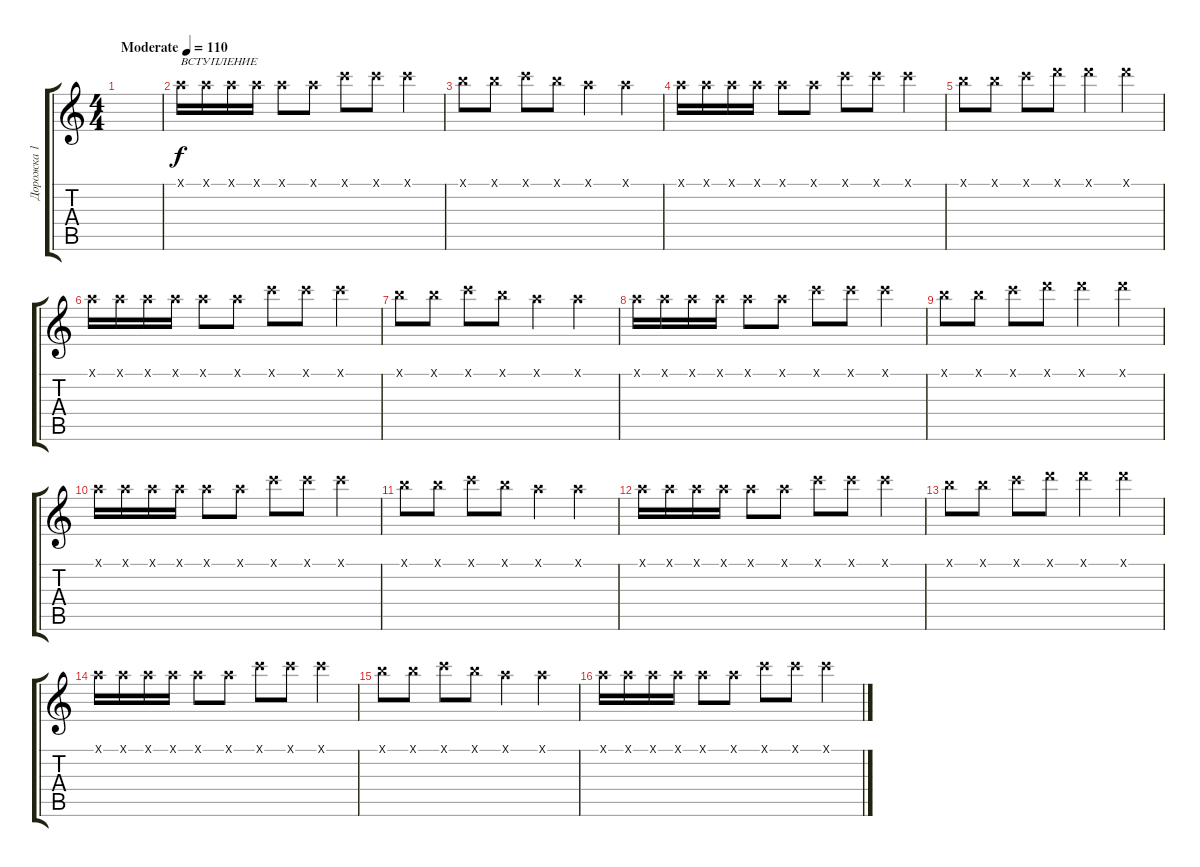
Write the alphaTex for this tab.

\track ("Дорожка 1" "Дорожка 1") {instrument acousticguitarsteel}
\staff {score tabs}
\tuning (E4 B3 G3 D3 A2 E2) {hide}
\ts (4 4)
\tempo (110 "Moderate")
\clef g2
\ks c
|
5.1{x}.16{txt "ВСТУПЛЕНИЕ"} 5.1{x}.16 5.1{x}.16 5.1{x}.16 5.1{x}.8 5.1{x}.8 8.1{x}.8 8.1{x}.8 8.1{x}.4 |
7.1{x}.8 7.1{x}.8 8.1{x}.8 7.1{x}.8 5.1{x}.4 5.1{x}.4 |
5.1{x}.16 5.1{x}.16 5.1{x}.16 5.1{x}.16 5.1{x}.8 5.1{x}.8 8.1{x}.8 8.1{x}.8 8.1{x}.4 |
7.1{x}.8 7.1{x}.8 8.1{x}.8 10.1{x}.8 10.1{x}.4 10.1{x}.4 |
5.1{x}.16 5.1{x}.16 5.1{x}.16 5.1{x}.16 5.1{x}.8 5.1{x}.8 8.1{x}.8 8.1{x}.8 8.1{x}.4 |
7.1{x}.8 7.1{x}.8 8.1{x}.8 7.1{x}.8 5.1{x}.4 5.1{x}.4 |
5.1{x}.16 5.1{x}.16 5.1{x}.16 5.1{x}.16 5.1{x}.8 5.1{x}.8 8.1{x}.8 8.1{x}.8 8.1{x}.4 |
7.1{x}.8 7.1{x}.8 8.1{x}.8 10.1{x}.8 10.1{x}.4 10.1{x}.4 |
5.1{x}.16 5.1{x}.16 5.1{x}.16 5.1{x}.16 5.1{x}.8 5.1{x}.8 8.1{x}.8 8.1{x}.8 8.1{x}.4 |
7.1{x}.8 7.1{x}.8 8.1{x}.8 7.1{x}.8 5.1{x}.4 5.1{x}.4 |
5.1{x}.16 5.1{x}.16 5.1{x}.16 5.1{x}.16 5.1{x}.8 5.1{x}.8 8.1{x}.8 8.1{x}.8 8.1{x}.4 |
7.1{x}.8 7.1{x}.8 8.1{x}.8 10.1{x}.8 10.1{x}.4 10.1{x}.4 |
5.1{x}.16 5.1{x}.16 5.1{x}.16 5.1{x}.16 5.1{x}.8 5.1{x}.8 8.1{x}.8 8.1{x}.8 8.1{x}.4 |
7.1{x}.8 7.1{x}.8 8.1{x}.8 7.1{x}.8 5.1{x}.4 5.1{x}.4 |
5.1{x}.16 5.1{x}.16 5.1{x}.16 5.1{x}.16 5.1{x}.8 5.1{x}.8 8.1{x}.8 8.1{x}.8 8.1{x}.4
